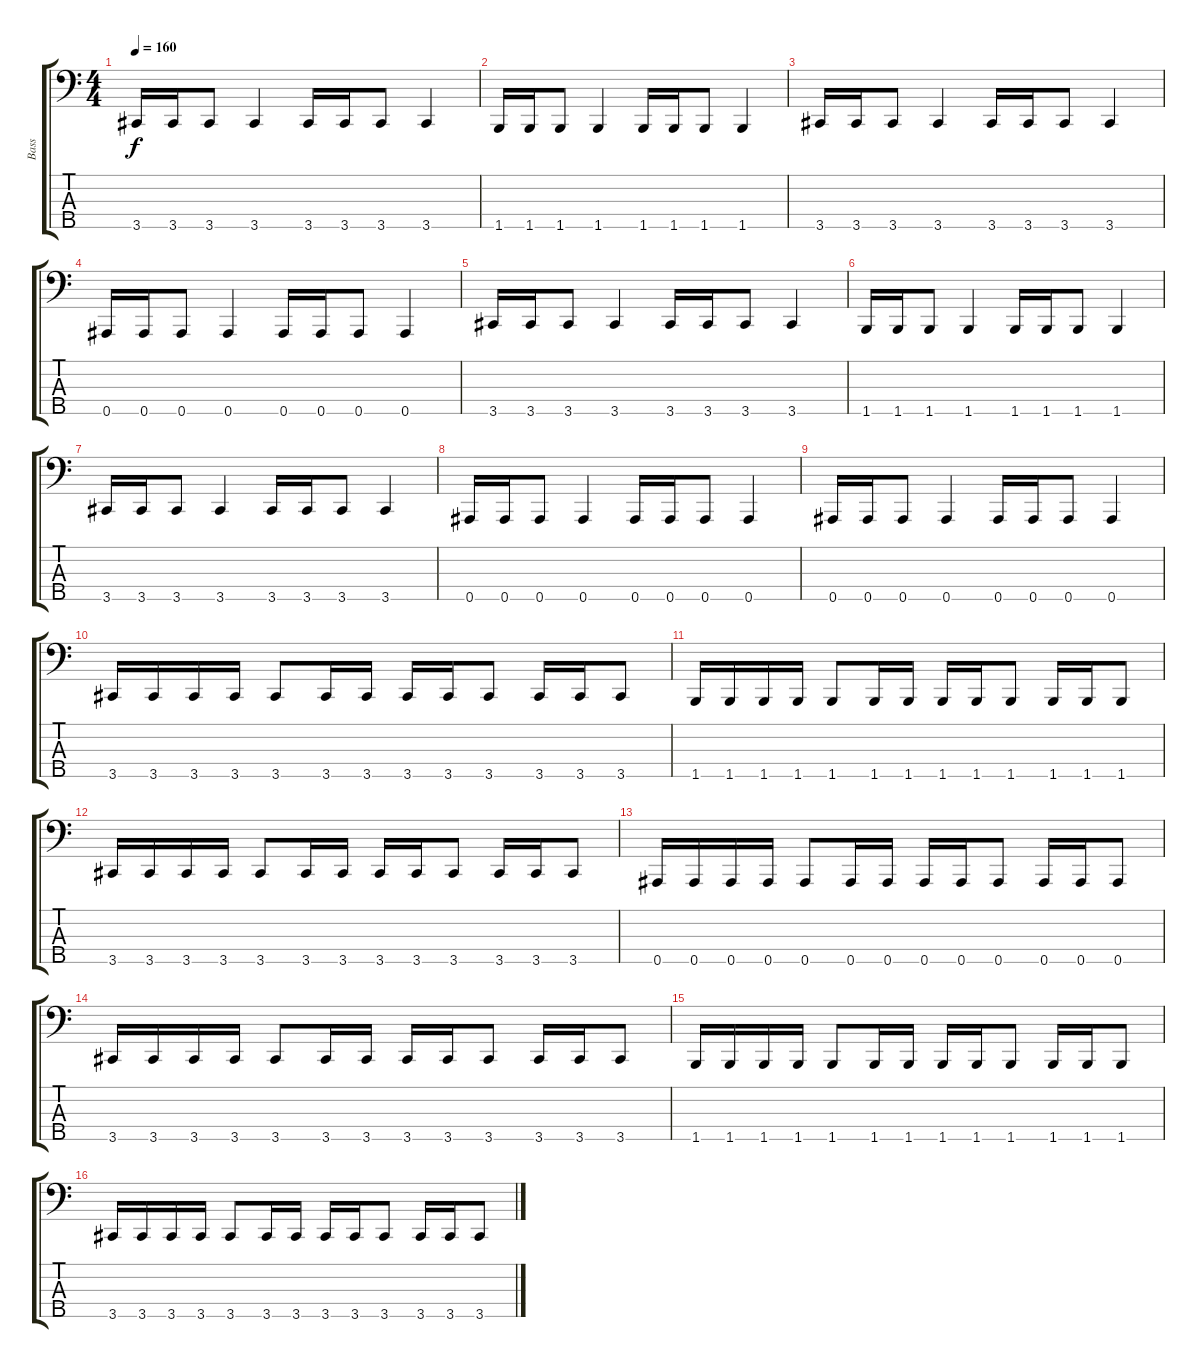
\track ("Bass" "Bass") {instrument electricbasspick}
\staff {score tabs}
\tuning (Gb2 Db2 Ab1 Eb1 Bb0) {hide}
\ts (4 4)
\tempo 160
\clef f4
\ks c
3.5.16{dy f} 3.5.16 3.5.8 3.5.4 3.5.16 3.5.16 3.5.8 3.5.4 |
1.5.16 1.5.16 1.5.8 1.5.4 1.5.16 1.5.16 1.5.8 1.5.4 |
3.5.16 3.5.16 3.5.8 3.5.4 3.5.16 3.5.16 3.5.8 3.5.4 |
0.5.16 0.5.16 0.5.8 0.5.4 0.5.16 0.5.16 0.5.8 0.5.4 |
3.5.16 3.5.16 3.5.8 3.5.4 3.5.16 3.5.16 3.5.8 3.5.4 |
1.5.16 1.5.16 1.5.8 1.5.4 1.5.16 1.5.16 1.5.8 1.5.4 |
3.5.16 3.5.16 3.5.8 3.5.4 3.5.16 3.5.16 3.5.8 3.5.4 |
0.5.16 0.5.16 0.5.8 0.5.4 0.5.16 0.5.16 0.5.8 0.5.4 |
0.5.16 0.5.16 0.5.8 0.5.4 0.5.16 0.5.16 0.5.8 0.5.4 |
3.5.16 3.5.16 3.5.16 3.5.16 3.5.8 3.5.16 3.5.16 3.5.16 3.5.16 3.5.8 3.5.16 3.5.16 3.5.8 |
1.5.16 1.5.16 1.5.16 1.5.16 1.5.8 1.5.16 1.5.16 1.5.16 1.5.16 1.5.8 1.5.16 1.5.16 1.5.8 |
3.5.16 3.5.16 3.5.16 3.5.16 3.5.8 3.5.16 3.5.16 3.5.16 3.5.16 3.5.8 3.5.16 3.5.16 3.5.8 |
0.5.16 0.5.16 0.5.16 0.5.16 0.5.8 0.5.16 0.5.16 0.5.16 0.5.16 0.5.8 0.5.16 0.5.16 0.5.8 |
3.5.16 3.5.16 3.5.16 3.5.16 3.5.8 3.5.16 3.5.16 3.5.16 3.5.16 3.5.8 3.5.16 3.5.16 3.5.8 |
1.5.16 1.5.16 1.5.16 1.5.16 1.5.8 1.5.16 1.5.16 1.5.16 1.5.16 1.5.8 1.5.16 1.5.16 1.5.8 |
3.5.16 3.5.16 3.5.16 3.5.16 3.5.8 3.5.16 3.5.16 3.5.16 3.5.16 3.5.8 3.5.16 3.5.16 3.5.8
